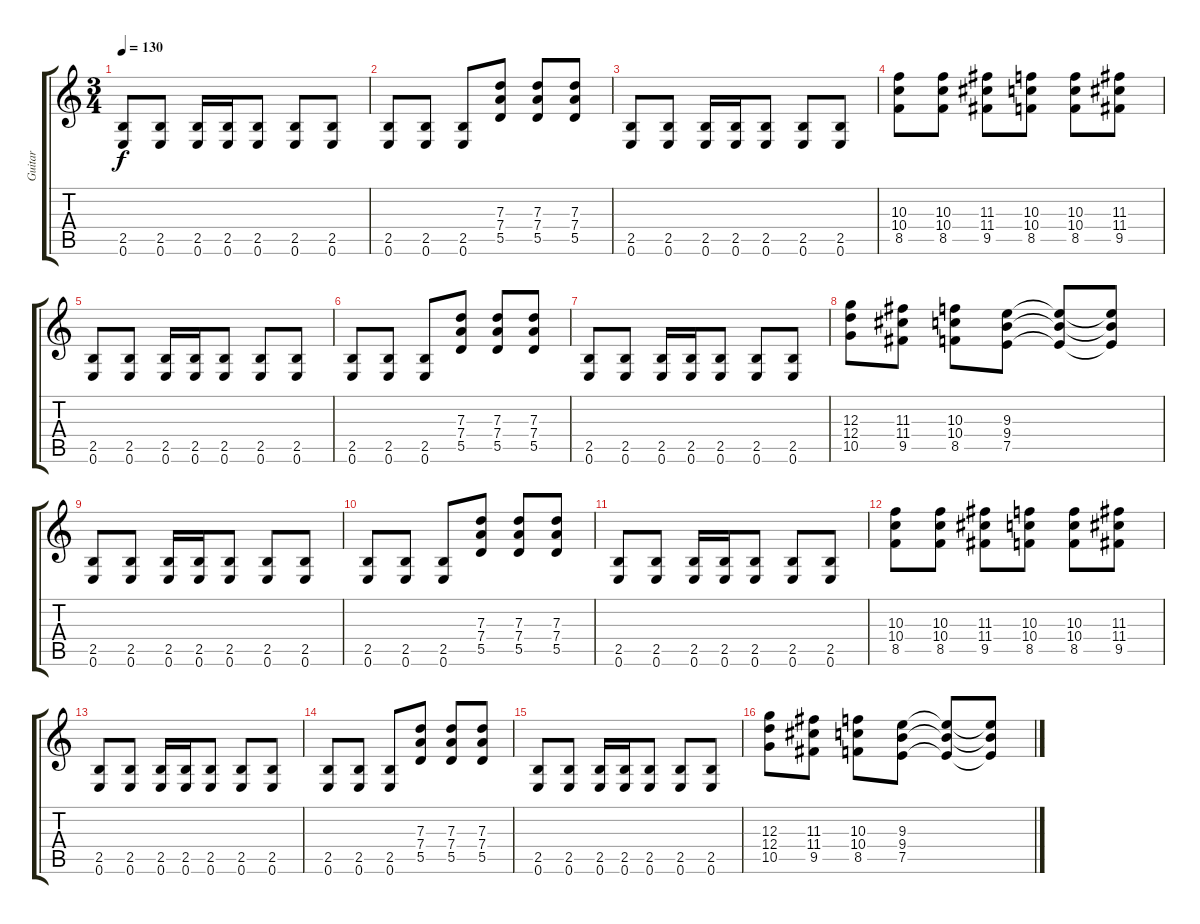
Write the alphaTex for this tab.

\track ("Guitar" "Guitar") {instrument distortionguitar}
\staff {score tabs}
\tuning (E4 B3 G3 D3 A2 E2) {hide}
\ts (3 4)
\tempo 130
\clef g2
\ks c
(2.5 0.6).8{dy f} (2.5 0.6).8 (2.5 0.6).16 (2.5 0.6).16 (2.5 0.6).8 (2.5 0.6).8 (2.5 0.6).8 |
(2.5 0.6).8 (2.5 0.6).8 (2.5 0.6).8 (7.3 7.4 5.5).8 (7.3 7.4 5.5).8 (7.3 7.4 5.5).8 |
(2.5 0.6).8 (2.5 0.6).8 (2.5 0.6).16 (2.5 0.6).16 (2.5 0.6).8 (2.5 0.6).8 (2.5 0.6).8 |
(10.3 10.4 8.5).8 (10.3 10.4 8.5).8 (11.3 11.4 9.5).8 (10.3 10.4 8.5).8 (10.3 10.4 8.5).8 (11.3 11.4 9.5).8 |
(2.5 0.6).8 (2.5 0.6).8 (2.5 0.6).16 (2.5 0.6).16 (2.5 0.6).8 (2.5 0.6).8 (2.5 0.6).8 |
(2.5 0.6).8 (2.5 0.6).8 (2.5 0.6).8 (7.3 7.4 5.5).8 (7.3 7.4 5.5).8 (7.3 7.4 5.5).8 |
(2.5 0.6).8 (2.5 0.6).8 (2.5 0.6).16 (2.5 0.6).16 (2.5 0.6).8 (2.5 0.6).8 (2.5 0.6).8 |
(12.3 12.4 10.5).8 (11.3 11.4 9.5).8 (10.3 10.4 8.5).8 (9.3 9.4 7.5).8 (9.3{t} 9.4{t} 7.5{t}).8 (9.3{t} 9.4{t} 7.5{t}).8 |
(2.5 0.6).8 (2.5 0.6).8 (2.5 0.6).16 (2.5 0.6).16 (2.5 0.6).8 (2.5 0.6).8 (2.5 0.6).8 |
(2.5 0.6).8 (2.5 0.6).8 (2.5 0.6).8 (7.3 7.4 5.5).8 (7.3 7.4 5.5).8 (7.3 7.4 5.5).8 |
(2.5 0.6).8 (2.5 0.6).8 (2.5 0.6).16 (2.5 0.6).16 (2.5 0.6).8 (2.5 0.6).8 (2.5 0.6).8 |
(10.3 10.4 8.5).8 (10.3 10.4 8.5).8 (11.3 11.4 9.5).8 (10.3 10.4 8.5).8 (10.3 10.4 8.5).8 (11.3 11.4 9.5).8 |
(2.5 0.6).8 (2.5 0.6).8 (2.5 0.6).16 (2.5 0.6).16 (2.5 0.6).8 (2.5 0.6).8 (2.5 0.6).8 |
(2.5 0.6).8 (2.5 0.6).8 (2.5 0.6).8 (7.3 7.4 5.5).8 (7.3 7.4 5.5).8 (7.3 7.4 5.5).8 |
(2.5 0.6).8 (2.5 0.6).8 (2.5 0.6).16 (2.5 0.6).16 (2.5 0.6).8 (2.5 0.6).8 (2.5 0.6).8 |
(12.3 12.4 10.5).8 (11.3 11.4 9.5).8 (10.3 10.4 8.5).8 (9.3 9.4 7.5).8 (9.3{t} 9.4{t} 7.5{t}).8 (9.3{t} 9.4{t} 7.5{t}).8
